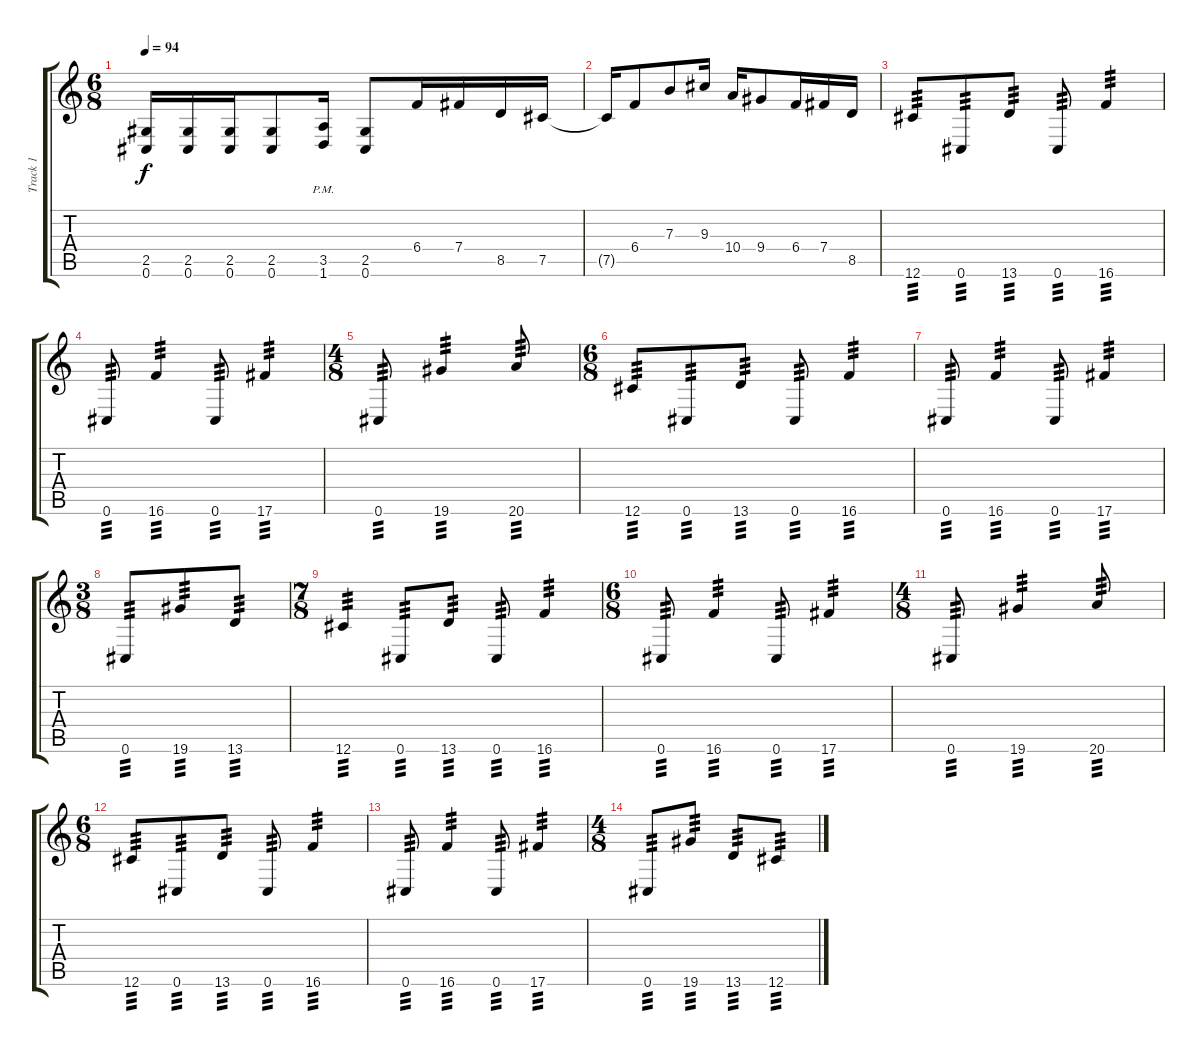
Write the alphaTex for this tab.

\track ("Track 1" "Track 1") {instrument distortionguitar}
\staff {score tabs}
\tuning (Db4 Ab3 E3 B2 Gb2 Db2) {hide}
\ts (6 8)
\tempo 94
\clef g2
\ks c
(2.5 0.6).16{dy f} (2.5 0.6).16 (2.5 0.6).16 (2.5 0.6).8 (3.5{pm} 1.6{pm}).16 (2.5 0.6).8 6.4.16 7.4.16 8.5.16 7.5.16 |
7.5{t}.16 6.4.8 7.3.8 9.3.16 10.4.16 9.4.8 6.4.16 7.4.16 8.5.16 |
12.6.8{tp 3} 0.6.8{tp 3} 13.6.8{tp 3} 0.6.8{tp 3} 16.6.4{tp 3} |
0.6.8{tp 3} 16.6.4{tp 3} 0.6.8{tp 3} 17.6.4{tp 3} |
\ts (4 8)
0.6.8{tp 3} 19.6.4{tp 3} 20.6.8{tp 3} |
\ts (6 8)
12.6.8{tp 3} 0.6.8{tp 3} 13.6.8{tp 3} 0.6.8{tp 3} 16.6.4{tp 3} |
0.6.8{tp 3} 16.6.4{tp 3} 0.6.8{tp 3} 17.6.4{tp 3} |
\ts (3 8)
0.6.8{tp 3} 19.6.8{tp 3} 13.6.8{tp 3} |
\ts (7 8)
12.6.4{tp 3} 0.6.8{tp 3} 13.6.8{tp 3} 0.6.8{tp 3} 16.6.4{tp 3} |
\ts (6 8)
0.6.8{tp 3} 16.6.4{tp 3} 0.6.8{tp 3} 17.6.4{tp 3} |
\ts (4 8)
0.6.8{tp 3} 19.6.4{tp 3} 20.6.8{tp 3} |
\ts (6 8)
12.6.8{tp 3} 0.6.8{tp 3} 13.6.8{tp 3} 0.6.8{tp 3} 16.6.4{tp 3} |
0.6.8{tp 3} 16.6.4{tp 3} 0.6.8{tp 3} 17.6.4{tp 3} |
\ts (4 8)
0.6.8{tp 3} 19.6.8{tp 3} 13.6.8{tp 3} 12.6.8{tp 3}
